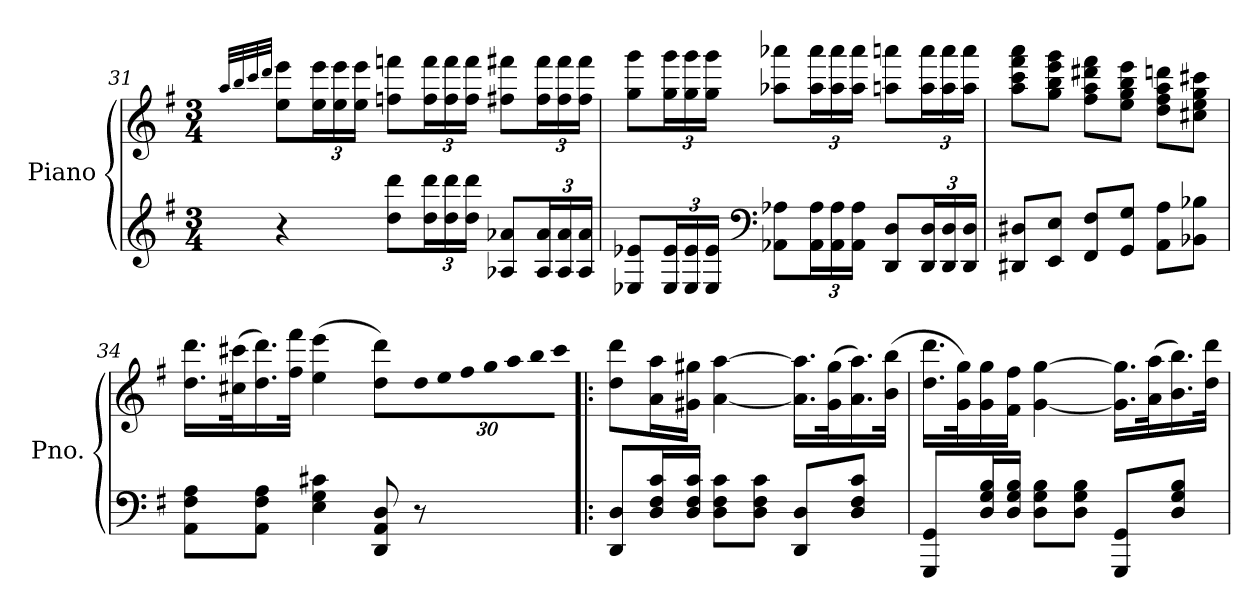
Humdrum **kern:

**kern	**kern
*part1	*part1
*staff2	*staff1
*I"Piano	*
*I'Pno.	*
*clefG2	*clefG2
*k[f#]	*k[f#]
*M3/4	*M3/4
=31	=31
.	32qaa/LLL
.	32qbb/
.	32qccc/
.	32qddd/JJJ
4r	8ee\ 8eee\L
*	*Xbrackettup
.	24ee\ 24eee\L
.	24ee\ 24eee\
.	24ee\ 24eee\JJ
8dd\ 8ddd\L	8ffn\ 8fffn\L
*Xbrackettup	*
24dd\ 24ddd\L	24ff\ 24fff\L
24dd\ 24ddd\	24ff\ 24fff\
24dd\ 24ddd\JJ	24ff\ 24fff\JJ
8A-X/ 8a-X/L	8ff#X\ 8fff#X\L
24A-/ 24a-/L	24ff#\ 24fff#\L
24A-/ 24a-/	24ff#\ 24fff#\
24A-/ 24a-/JJ	24ff#\ 24fff#\JJ
!!LO:LB:g=z
=32	=32
8E-X/ 8e-X/L	8gg\ 8ggg\L
24E-/ 24e-/L	24gg\ 24ggg\L
24E-/ 24e-/	24gg\ 24ggg\
24E-/ 24e-/JJ	24gg\ 24ggg\JJ
*clefF4	*
8AA-X\ 8A-X\L	8aa-X\ 8aaa-X\L
24AA-\ 24A-\L	24aa-\ 24aaa-\L
24AA-\ 24A-\	24aa-\ 24aaa-\
24AA-\ 24A-\JJ	24aa-\ 24aaa-\JJ
8DD/ 8D/L	8aan\ 8aaan\L
24DD/ 24D/L	24aa\ 24aaa\L
24DD/ 24D/	24aa\ 24aaa\
24DD/ 24D/JJ	24aa\ 24aaa\JJ
=33	=33
8DD#X/ 8D#X/L	8aa\ 8ccc\ 8fff#\ 8aaa\L
8EE/ 8E/J	8gg\ 8bb\ 8eee\ 8ggg\J
8FF#/ 8F#/L	8ff#\ 8aa\ 8ddd#X\ 8fff#\L
8GG/ 8G/J	8ee\ 8gg\ 8bb\ 8eee\J
8AA\ 8A\L	8dd\ 8ff#\ 8aa\ 8dddn\L
8BB-X\ 8B-X\J	8cc#X\ 8ee\ 8gg\ 8ccc#X\J
=34	=34
8AA\ 8F#\ 8A\L	16.dd\ 16.ddd\LL
.	(>32cc#X\ 32ccc#X\K
8AA\ 8F#\ 8A\J	16.dd\ 16.ddd\)
.	32ff#\ 32fff#\JJk
4E\ 4G\ 4c#X\	(>4ee\ 4eee\
8DD/ 8AA/ 8D/	8dd\ 8ddd\L)
!	!LO:N:vis=32
8r	960%17dd\LL
!	!LO:N:vis=32
.	960%17ee\
!	!LO:N:vis=32
.	960%17ff#\
!	!LO:N:vis=32
.	960%17gg\
!	!LO:N:vis=32
.	960%17aa\
!	!LO:N:vis=32
.	960%17bb\
!	!LO:N:vis=32
.	960%17ccc#\JJJ
.	960ryy
!!LO:LB:g=z
=35!|:	=35!|:
8DD/ 8D/L	8dd\ 8ddd\L
16D/ 16F#/ 16c/L	16a\ 16aa\L
16D/ 16F#/ 16c/JJ	16g#X\ 16gg#X\JJ
8D\ 8F#\ 8c\L	[4a\ [4aa\
8D\ 8F#\ 8c\J	.
8DD/ 8D/L	16.a\] 16.aa\]LL
.	(>32g#\ 32gg#\K
8D/ 8F#/ 8c/J	16.a\ 16.aa\)
.	(>32b\ 32bb\JJk
=36	=36
8GGG/ 8GG/L	16.dd\ 16.ddd\LL
.	32g\ 32gg\K)
16D/ 16G/ 16B/L	16g\ 16gg\
16D/ 16G/ 16B/JJ	16f#\ 16ff#\JJ
8D\ 8G\ 8B\L	[4g\ [4gg\
8D\ 8G\ 8B\J	.
8GGG/ 8GG/L	16.g\] 16.gg\]LL
.	(>32a\ 32aa\K
8D/ 8G/ 8B/J	16.b\ 16.bb\)
.	32dd\ 32ddd\JJk
=	=
*-	*-
